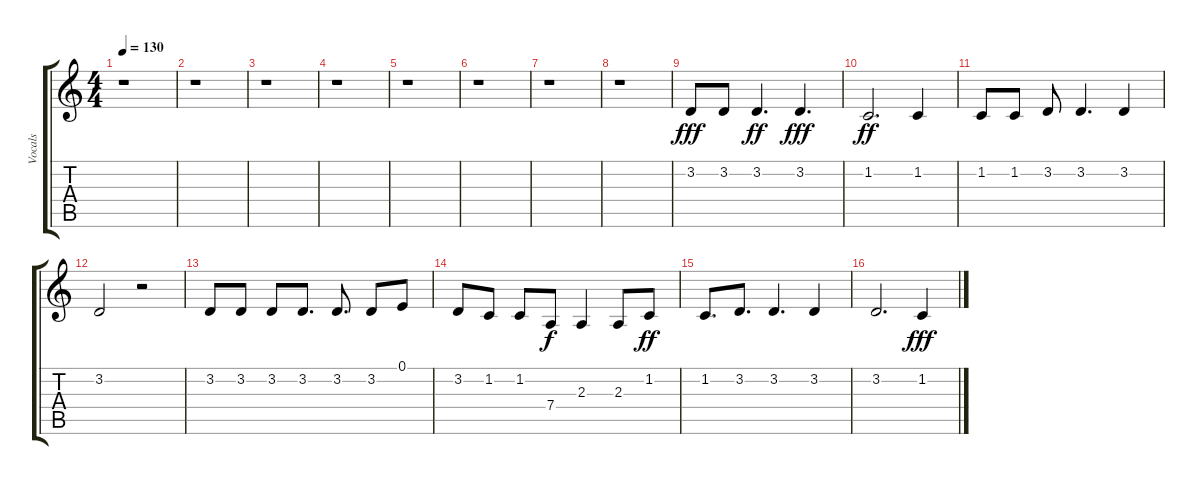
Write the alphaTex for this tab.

\track ("Vocals" "Vocals") {instrument clarinet}
\staff {score tabs}
\tuning (E4 B3 G3 D3 A2 E2) {hide}
\ts (4 4)
\tempo 130
\clef g2
\ks c
r.1{dy fff} |
r.1 |
r.1 |
r.1 |
r.1 |
r.1 |
r.1 |
r.1 |
3.2.8 3.2.8 3.2.4{d dy ff} 3.2.4{d dy fff} |
1.2.2{d dy ff} 1.2.4 |
1.2.8 1.2.8 3.2.8 3.2.4{d} 3.2.4 |
3.2.2 r.2 |
3.2.8 3.2.8 3.2.8 3.2.8{d} 3.2.8{d} 3.2.8 0.1.8 |
3.2.8 1.2.8 1.2.8 7.4.8{dy f} 2.3.4 2.3.8 1.2.8{dy ff} |
1.2.8{d} 3.2.8{d} 3.2.4{d} 3.2.4 |
3.2.2{d} 1.2.4{dy fff}
